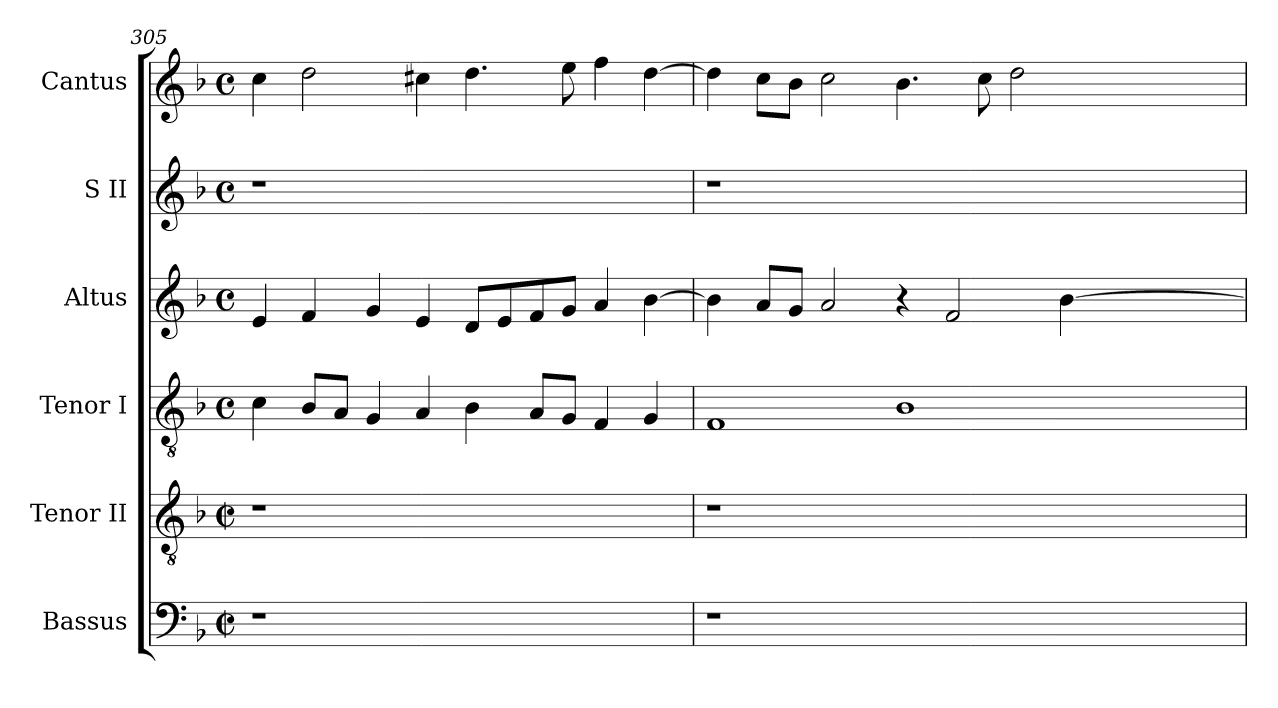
**kern	**kern	**kern	**kern	**kern	**kern
*part6	*part5	*part4	*part3	*part2	*part1
*staff6	*staff5	*staff4	*staff3	*staff2	*staff1
*I"Bassus	*I"Tenor II	*I"Tenor I	*I"Altus	*I"S II	*I"Cantus
*I'B	*I'T II	*I'T I	*I'A	*	*
*clefF4	*clefGv2	*clefGv2	*clefG2	*clefG2	*clefG2
*k[b-]	*k[b-]	*k[b-]	*k[b-]	*k[b-]	*k[b-]
*F:	*F:	*F:	*F:	*F:	*F:
*M2/2	*M2/2	*M4/4	*M4/4	*M4/4	*M4/4
*met(c|)	*met(c|)	*met(c)	*met(c)	*met(c)	*met(c)
=305	=305	=305	=305	=305	=305
1r	1r	4c\	4e/	1r	4cc\
.	.	8B-/L	4f/	.	2dd\
.	.	8A/J	.	.	.
.	.	4G/	4g/	.	.
.	.	4A/	4e/	.	4cc#\
1ryy	1ryy	4B-\	8d/L	1ryy	4.dd\
.	.	.	8e/	.	.
.	.	8A/L	8f/	.	.
.	.	8G/J	8g/J	.	8ee\
.	.	4F/	4a/	.	4ff\
.	.	4G/	[>4b-\	.	[>4dd\
=306	=306	=306	=306	=306	=306
1r	1r	1F	4b-\]	1r	4dd\]
.	.	.	8a/L	.	8cc\L
.	.	.	8g/J	.	8b-\J
.	.	.	2a/	.	2cc\
1ryy	1ryy	1B-	4r	1ryy	4.b-\
.	.	.	2f/	.	.
.	.	.	.	.	8cc\
.	.	.	.	.	2dd\
.	.	.	[<4b-\	.	.
=	=	=	=	=	=
*-	*-	*-	*-	*-	*-
